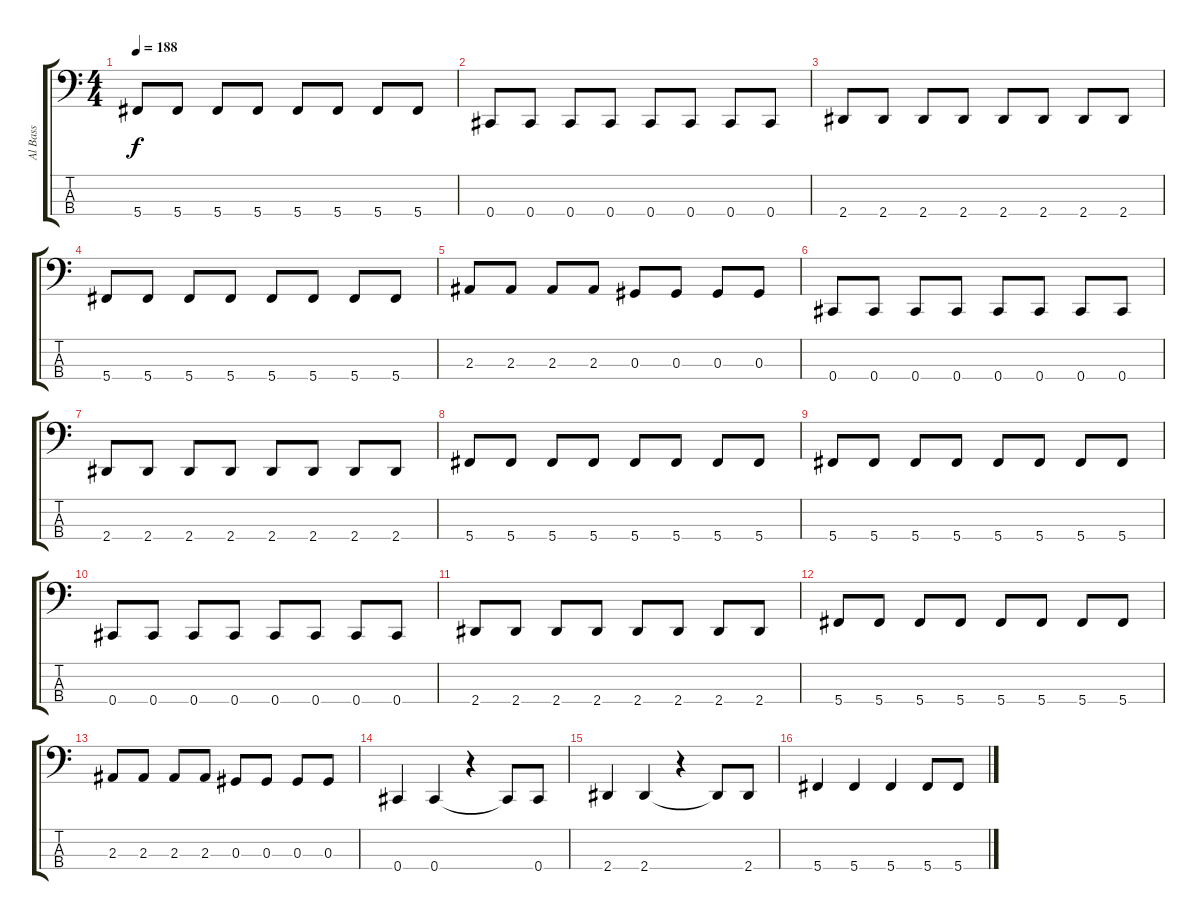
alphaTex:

\track ("Al Bass" "Al Bass") {instrument electricbasspick}
\staff {score tabs}
\tuning (Gb2 Db2 Ab1 Db1) {hide}
\ts (4 4)
\tempo 188
\clef f4
\ks c
5.4.8{dy f} 5.4.8 5.4.8 5.4.8 5.4.8 5.4.8 5.4.8 5.4.8 |
0.4.8 0.4.8 0.4.8 0.4.8 0.4.8 0.4.8 0.4.8 0.4.8 |
2.4.8 2.4.8 2.4.8 2.4.8 2.4.8 2.4.8 2.4.8 2.4.8 |
5.4.8 5.4.8 5.4.8 5.4.8 5.4.8 5.4.8 5.4.8 5.4.8 |
2.3.8 2.3.8 2.3.8 2.3.8 0.3.8 0.3.8 0.3.8 0.3.8 |
0.4.8 0.4.8 0.4.8 0.4.8 0.4.8 0.4.8 0.4.8 0.4.8 |
2.4.8 2.4.8 2.4.8 2.4.8 2.4.8 2.4.8 2.4.8 2.4.8 |
5.4.8 5.4.8 5.4.8 5.4.8 5.4.8 5.4.8 5.4.8 5.4.8 |
5.4.8 5.4.8 5.4.8 5.4.8 5.4.8 5.4.8 5.4.8 5.4.8 |
0.4.8 0.4.8 0.4.8 0.4.8 0.4.8 0.4.8 0.4.8 0.4.8 |
2.4.8 2.4.8 2.4.8 2.4.8 2.4.8 2.4.8 2.4.8 2.4.8 |
5.4.8 5.4.8 5.4.8 5.4.8 5.4.8 5.4.8 5.4.8 5.4.8 |
2.3.8 2.3.8 2.3.8 2.3.8 0.3.8 0.3.8 0.3.8 0.3.8 |
0.4.4 0.4.4 r.4 0.4{t}.8 0.4.8 |
2.4.4 2.4.4 r.4 2.4{t}.8 2.4.8 |
5.4.4 5.4.4 5.4.4 5.4.8 5.4.8
